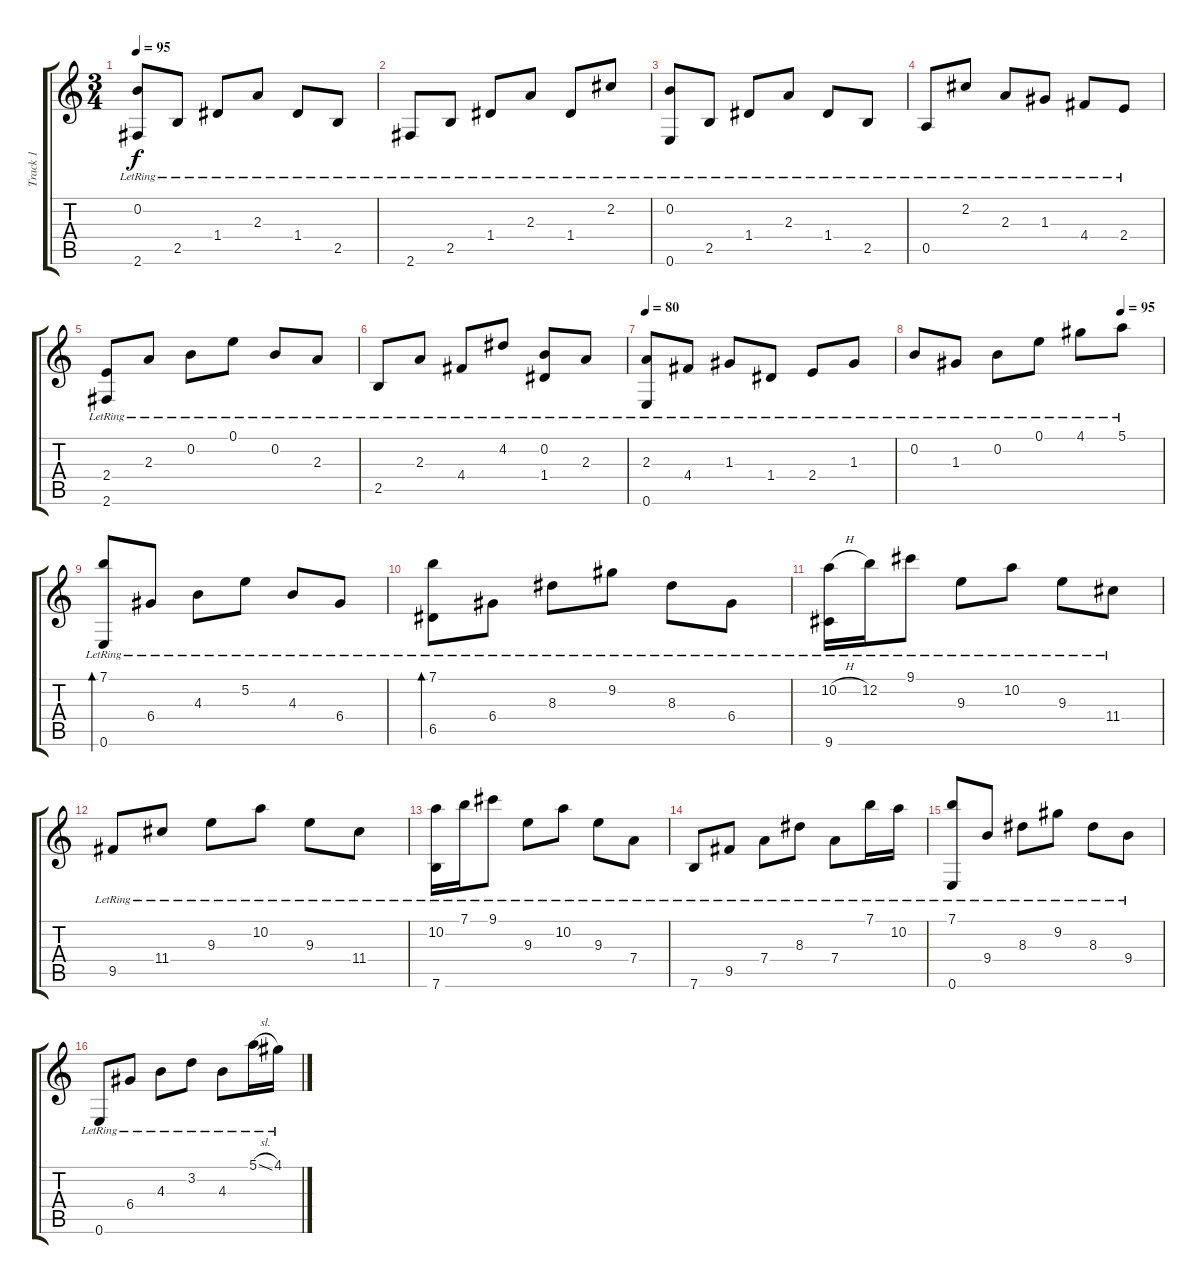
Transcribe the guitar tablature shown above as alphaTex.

\track ("Track 1" "Track 1") {instrument acousticguitarnylon}
\staff {score tabs}
\tuning (E4 B3 G3 D3 A2 E2) {hide}
\ts (3 4)
\tempo 95
\clef g2
\ks c
(0.2{lr} 2.6{lr}).8{dy f} 2.5{lr}.8 1.4{lr}.8 2.3{lr}.8 1.4{lr}.8 2.5{lr}.8 |
2.6{lr}.8 2.5{lr}.8 1.4{lr}.8 2.3{lr}.8 1.4{lr}.8 2.2{lr}.8 |
(0.2{lr} 0.6{lr}).8 2.5{lr}.8 1.4{lr}.8 2.3{lr}.8 1.4{lr}.8 2.5{lr}.8 |
0.5{lr}.8 2.2{lr}.8 2.3{lr}.8 1.3{lr}.8 4.4{lr}.8 2.4{lr}.8 |
(2.4{lr} 2.6{lr}).8 2.3{lr}.8 0.2{lr}.8 0.1{lr}.8 0.2{lr}.8 2.3{lr}.8 |
2.5{lr}.8 2.3{lr}.8 4.4{lr}.8 4.2{lr}.8 (0.2{lr} 1.4{lr}).8 2.3{lr}.8 |
\tempo 80
(2.3{lr} 0.6{lr}).8 4.4{lr}.8 1.3{lr}.8 1.4{lr}.8 2.4{lr}.8 1.3{lr}.8 |
\tempo (95 0.8333333333333334)
0.2{lr}.8 1.3{lr}.8 0.2{lr}.8 0.1{lr}.8 4.1{lr}.8 5.1{lr}.8 |
(7.1{lr} 0.6{lr}).8{bd 480} 6.4{lr}.8 4.3{lr}.8 5.2{lr}.8 4.3{lr}.8 6.4{lr}.8 |
(7.1{lr} 6.5{lr}).8{bd 240} 6.4{lr}.8 8.3{lr}.8 9.2{lr}.8 8.3{lr}.8 6.4{lr}.8 |
(10.2{h lr} 9.6{lr}).16 12.2{lr}.16 9.1{lr}.8 9.3{lr}.8 10.2{lr}.8 9.3{lr}.8 11.4{lr}.8 |
9.5{lr}.8 11.4{lr}.8 9.3{lr}.8 10.2{lr}.8 9.3{lr}.8 11.4{lr}.8 |
(10.2{lr} 7.6{lr}).16 7.1{lr}.16 9.1{lr}.8 9.3{lr}.8 10.2{lr}.8 9.3{lr}.8 7.4{lr}.8 |
7.6{lr}.8 9.5{lr}.8 7.4{lr}.8 8.3{lr}.8 7.4{lr}.8 7.1{lr}.16 10.2{lr}.16 |
(7.1{lr} 0.6{lr}).8 9.4{lr}.8 8.3{lr}.8 9.2{lr}.8 8.3{lr}.8 9.4{lr}.8 |
0.6{lr}.8 6.4{lr}.8 4.3{lr}.8 3.2{lr}.8 4.3{lr}.8 5.1{sl lr}.16 4.1{lr}.16
